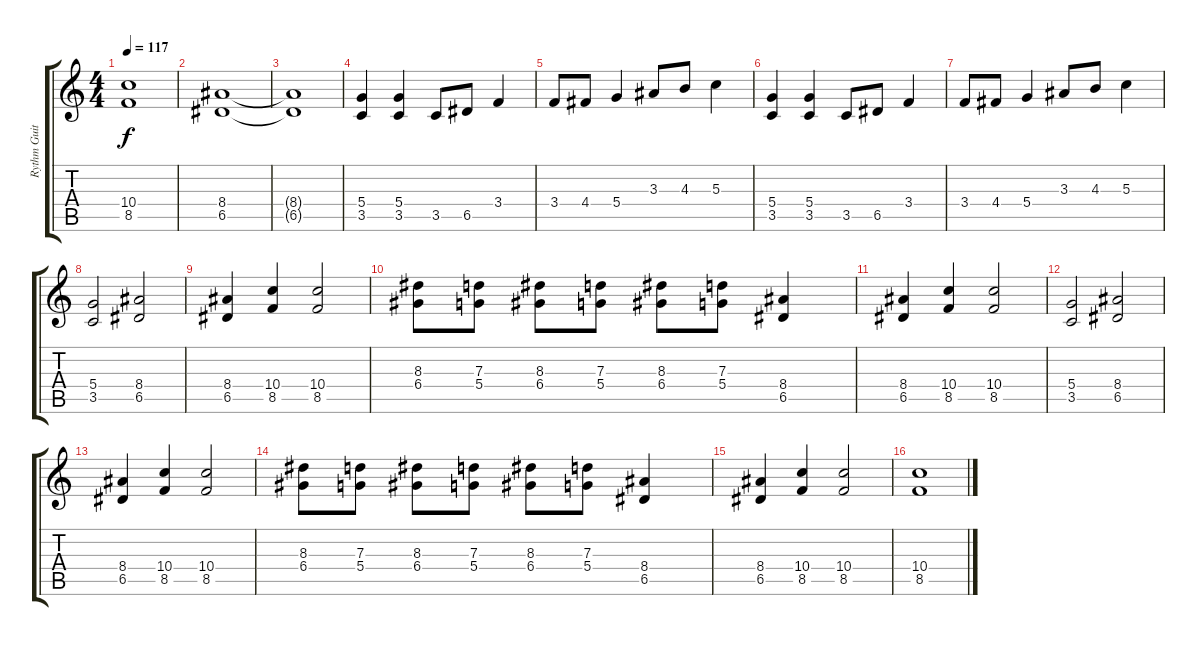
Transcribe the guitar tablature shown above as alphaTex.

\track ("Rythm Guitar" "Rythm Guit") {instrument overdrivenguitar}
\staff {score tabs}
\tuning (E4 B3 G3 D3 A2 E2) {hide}
\ts (4 4)
\tempo 117
\clef g2
\ks c
(10.4{t} 8.5{t}).1{dy f} |
(8.4 6.5).1 |
(8.4{t} 6.5{t}).1 |
(5.4 3.5).4 (5.4 3.5).4 3.5.8 6.5.8 3.4.4 |
3.4.8 4.4.8 5.4.4 3.3.8 4.3.8 5.3.4 |
(5.4 3.5).4 (5.4 3.5).4 3.5.8 6.5.8 3.4.4 |
3.4.8 4.4.8 5.4.4 3.3.8 4.3.8 5.3.4 |
(5.4 3.5).2 (8.4 6.5).2 |
(8.4 6.5).4 (10.4 8.5).4 (10.4 8.5).2 |
(8.3 6.4).8 (7.3 5.4).8 (8.3 6.4).8 (7.3 5.4).8 (8.3 6.4).8 (7.3 5.4).8 (8.4 6.5).4 |
(8.4 6.5).4 (10.4 8.5).4 (10.4 8.5).2 |
(5.4 3.5).2 (8.4 6.5).2 |
(8.4 6.5).4 (10.4 8.5).4 (10.4 8.5).2 |
(8.3 6.4).8 (7.3 5.4).8 (8.3 6.4).8 (7.3 5.4).8 (8.3 6.4).8 (7.3 5.4).8 (8.4 6.5).4 |
(8.4 6.5).4 (10.4 8.5).4 (10.4 8.5).2 |
(10.4 8.5).1
